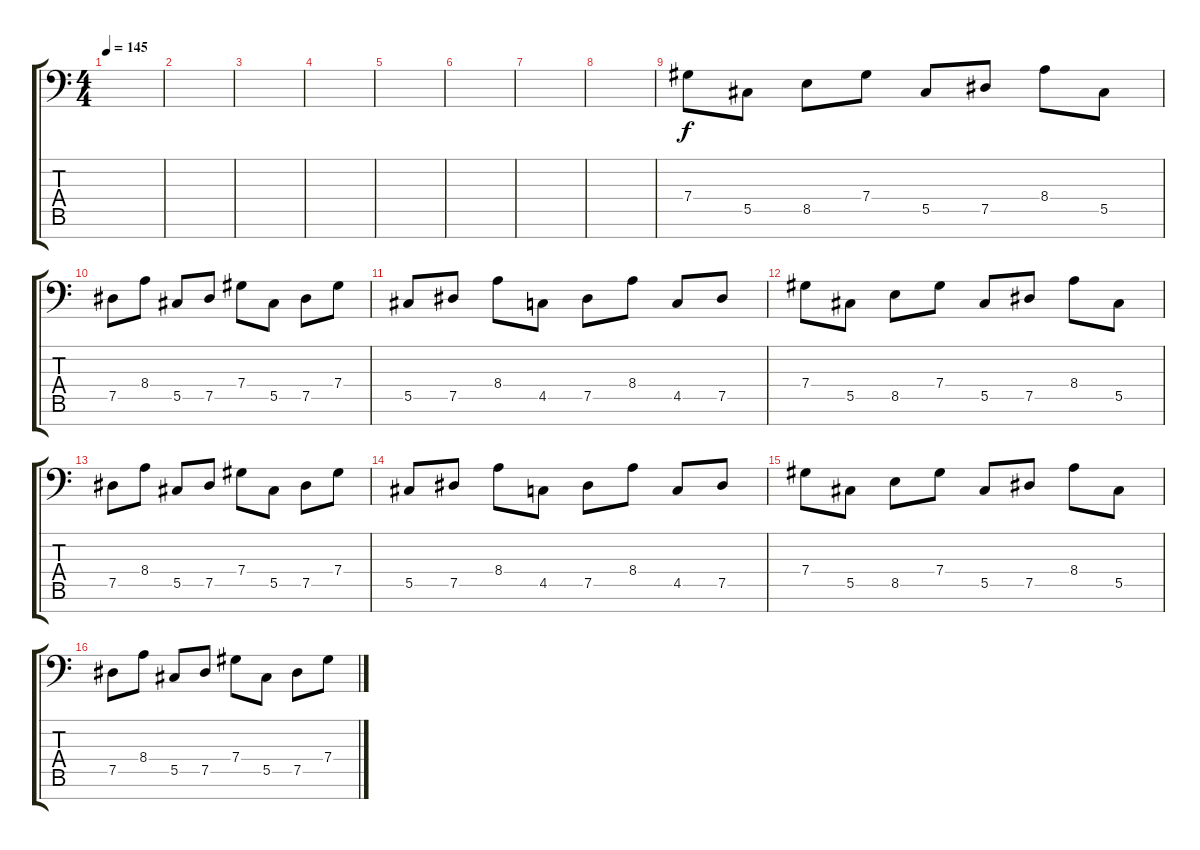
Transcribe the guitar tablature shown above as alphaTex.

\track "" {instrument orchestralharp}
\staff {score tabs}
\tuning (Eb4 Bb3 Gb3 Db3 Ab2 Eb2 Bb1) {hide}
\ts (4 4)
\tempo 145
\clef f4
\ks c
|
|
|
|
|
|
|
|
7.4.8 5.5.8 8.5.8 7.4.8 5.5.8 7.5.8 8.4.8 5.5.8 |
7.5.8 8.4.8 5.5.8 7.5.8 7.4.8 5.5.8 7.5.8 7.4.8 |
5.5.8 7.5.8 8.4.8 4.5.8 7.5.8 8.4.8 4.5.8 7.5.8 |
7.4.8 5.5.8 8.5.8 7.4.8 5.5.8 7.5.8 8.4.8 5.5.8 |
7.5.8 8.4.8 5.5.8 7.5.8 7.4.8 5.5.8 7.5.8 7.4.8 |
5.5.8 7.5.8 8.4.8 4.5.8 7.5.8 8.4.8 4.5.8 7.5.8 |
7.4.8 5.5.8 8.5.8 7.4.8 5.5.8 7.5.8 8.4.8 5.5.8 |
7.5.8 8.4.8 5.5.8 7.5.8 7.4.8 5.5.8 7.5.8 7.4.8
